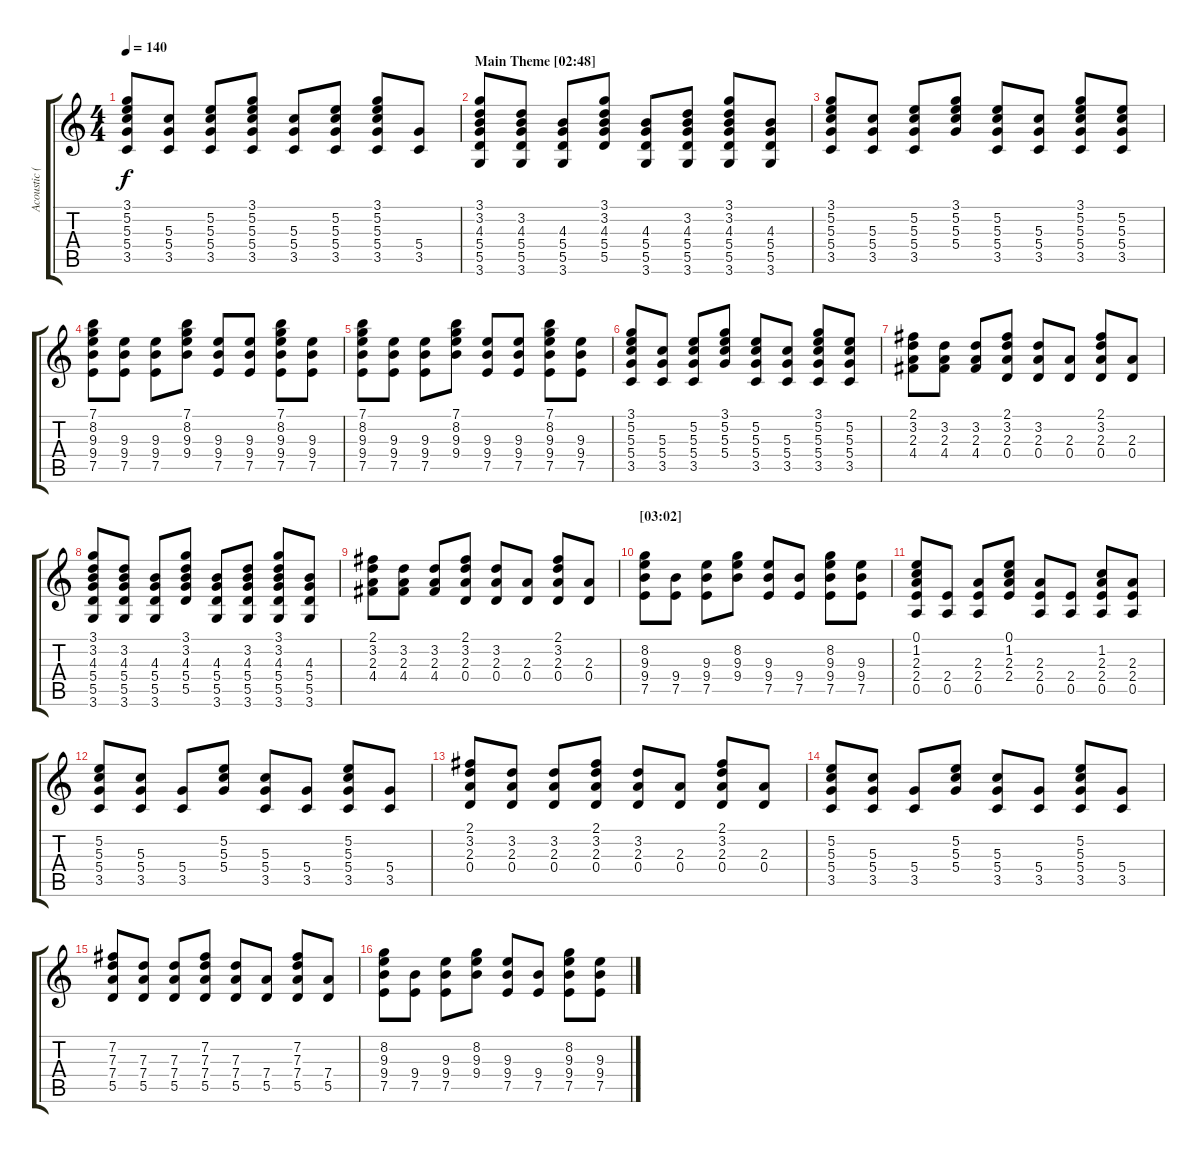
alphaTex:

\track ("Acoustic (Chords)" "Acoustic (") {instrument acousticguitarsteel}
\staff {score tabs}
\tuning (E4 B3 G3 D3 A2 E2) {hide}
\ts (4 4)
\tempo 140
\clef g2
\ks c
(3.1 5.2 5.3 5.4 3.5).8{dy f} (5.3 5.4 3.5).8 (5.2 5.3 5.4 3.5).8 (3.1 5.2 5.3 5.4 3.5).8 (5.3 5.4 3.5).8 (5.2 5.3 5.4 3.5).8 (3.1 5.2 5.3 5.4 3.5).8 (5.4 3.5).8 |
\section ("" "Main Theme [02:48]")
(3.1 3.2 4.3 5.4 5.5 3.6).8 (3.2 4.3 5.4 5.5 3.6).8 (4.3 5.4 5.5 3.6).8 (3.1 3.2 4.3 5.4 5.5).8 (4.3 5.4 5.5 3.6).8 (3.2 4.3 5.4 5.5 3.6).8 (3.1 3.2 4.3 5.4 5.5 3.6).8 (4.3 5.4 5.5 3.6).8 |
(3.1 5.2 5.3 5.4 3.5).8 (5.3 5.4 3.5).8 (5.2 5.3 5.4 3.5).8 (3.1 5.2 5.3 5.4).8 (5.2 5.3 5.4 3.5).8 (5.3 5.4 3.5).8 (3.1 5.2 5.3 5.4 3.5).8 (5.2 5.3 5.4 3.5).8 |
(7.1 8.2 9.3 9.4 7.5).8 (9.3 9.4 7.5).8 (9.3 9.4 7.5).8 (7.1 8.2 9.3 9.4).8 (9.3 9.4 7.5).8 (9.3 9.4 7.5).8 (7.1 8.2 9.3 9.4 7.5).8 (9.3 9.4 7.5).8 |
(7.1 8.2 9.3 9.4 7.5).8 (9.3 9.4 7.5).8 (9.3 9.4 7.5).8 (7.1 8.2 9.3 9.4).8 (9.3 9.4 7.5).8 (9.3 9.4 7.5).8 (7.1 8.2 9.3 9.4 7.5).8 (9.3 9.4 7.5).8 |
(3.1 5.2 5.3 5.4 3.5).8 (5.3 5.4 3.5).8 (5.2 5.3 5.4 3.5).8 (3.1 5.2 5.3 5.4).8 (5.2 5.3 5.4 3.5).8 (5.3 5.4 3.5).8 (3.1 5.2 5.3 5.4 3.5).8 (5.2 5.3 5.4 3.5).8 |
(2.1 3.2 2.3 4.4).8 (3.2 2.3 4.4).8 (3.2 2.3 4.4).8 (2.1 3.2 2.3 0.4).8 (3.2 2.3 0.4).8 (2.3 0.4).8 (2.1 3.2 2.3 0.4).8 (2.3 0.4).8 |
(3.1 3.2 4.3 5.4 5.5 3.6).8 (3.2 4.3 5.4 5.5 3.6).8 (4.3 5.4 5.5 3.6).8 (3.1 3.2 4.3 5.4 5.5).8 (4.3 5.4 5.5 3.6).8 (3.2 4.3 5.4 5.5 3.6).8 (3.1 3.2 4.3 5.4 5.5 3.6).8 (4.3 5.4 5.5 3.6).8 |
(2.1 3.2 2.3 4.4).8 (3.2 2.3 4.4).8 (3.2 2.3 4.4).8 (2.1 3.2 2.3 0.4).8 (3.2 2.3 0.4).8 (2.3 0.4).8 (2.1 3.2 2.3 0.4).8 (2.3 0.4).8 |
\section ("" "[03:02]")
(8.2 9.3 9.4 7.5).8 (9.4 7.5).8 (9.3 9.4 7.5).8 (8.2 9.3 9.4).8 (9.3 9.4 7.5).8 (9.4 7.5).8 (8.2 9.3 9.4 7.5).8 (9.3 9.4 7.5).8 |
(0.1 1.2 2.3 2.4 0.5).8 (2.4 0.5).8 (2.3 2.4 0.5).8 (0.1 1.2 2.3 2.4).8 (2.3 2.4 0.5).8 (2.4 0.5).8 (1.2 2.3 2.4 0.5).8 (2.3 2.4 0.5).8 |
(5.2 5.3 5.4 3.5).8 (5.3 5.4 3.5).8 (5.4 3.5).8 (5.2 5.3 5.4).8 (5.3 5.4 3.5).8 (5.4 3.5).8 (5.2 5.3 5.4 3.5).8 (5.4 3.5).8 |
(2.1 3.2 2.3 0.4).8 (3.2 2.3 0.4).8 (3.2 2.3 0.4).8 (2.1 3.2 2.3 0.4).8 (3.2 2.3 0.4).8 (2.3 0.4).8 (2.1 3.2 2.3 0.4).8 (2.3 0.4).8 |
(5.2 5.3 5.4 3.5).8 (5.3 5.4 3.5).8 (5.4 3.5).8 (5.2 5.3 5.4).8 (5.3 5.4 3.5).8 (5.4 3.5).8 (5.2 5.3 5.4 3.5).8 (5.4 3.5).8 |
\section ("" "")
(7.2 7.3 7.4 5.5).8 (7.3 7.4 5.5).8 (7.3 7.4 5.5).8 (7.2 7.3 7.4 5.5).8 (7.3 7.4 5.5).8 (7.4 5.5).8 (7.2 7.3 7.4 5.5).8 (7.4 5.5).8 |
(8.2 9.3 9.4 7.5).8 (9.4 7.5).8 (9.3 9.4 7.5).8 (8.2 9.3 9.4).8 (9.3 9.4 7.5).8 (9.4 7.5).8 (8.2 9.3 9.4 7.5).8 (9.3 9.4 7.5).8
